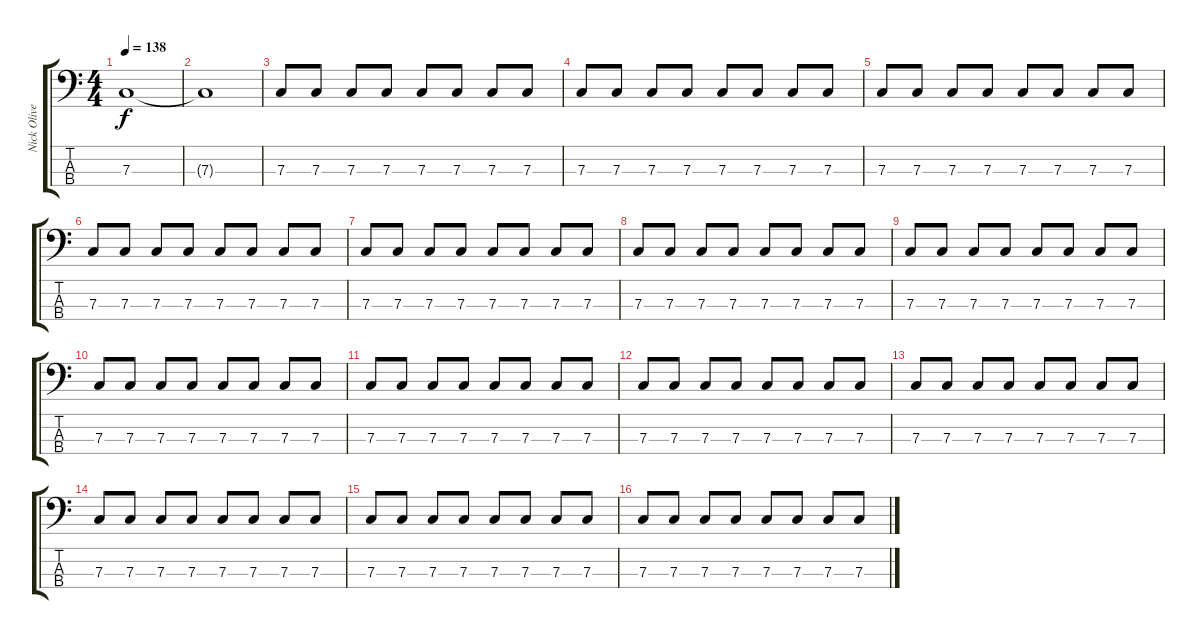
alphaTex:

\track ("Nick Oliveri" "Nick Olive") {instrument electricbassfinger}
\staff {score tabs}
\tuning (Eb2 Bb1 F1 C1) {hide}
\ts (4 4)
\tempo 138
\clef f4
\ks c
7.3{t}.1{dy f} |
7.3{t}.1 |
7.3.8 7.3.8 7.3.8 7.3.8 7.3.8 7.3.8 7.3.8 7.3.8 |
7.3.8 7.3.8 7.3.8 7.3.8 7.3.8 7.3.8 7.3.8 7.3.8 |
7.3.8 7.3.8 7.3.8 7.3.8 7.3.8 7.3.8 7.3.8 7.3.8 |
7.3.8 7.3.8 7.3.8 7.3.8 7.3.8 7.3.8 7.3.8 7.3.8 |
7.3.8 7.3.8 7.3.8 7.3.8 7.3.8 7.3.8 7.3.8 7.3.8 |
7.3.8 7.3.8 7.3.8 7.3.8 7.3.8 7.3.8 7.3.8 7.3.8 |
7.3.8 7.3.8 7.3.8 7.3.8 7.3.8 7.3.8 7.3.8 7.3.8 |
7.3.8 7.3.8 7.3.8 7.3.8 7.3.8 7.3.8 7.3.8 7.3.8 |
7.3.8 7.3.8 7.3.8 7.3.8 7.3.8 7.3.8 7.3.8 7.3.8 |
7.3.8 7.3.8 7.3.8 7.3.8 7.3.8 7.3.8 7.3.8 7.3.8 |
7.3.8 7.3.8 7.3.8 7.3.8 7.3.8 7.3.8 7.3.8 7.3.8 |
7.3.8 7.3.8 7.3.8 7.3.8 7.3.8 7.3.8 7.3.8 7.3.8 |
7.3.8 7.3.8 7.3.8 7.3.8 7.3.8 7.3.8 7.3.8 7.3.8 |
7.3.8 7.3.8 7.3.8 7.3.8 7.3.8 7.3.8 7.3.8 7.3.8
